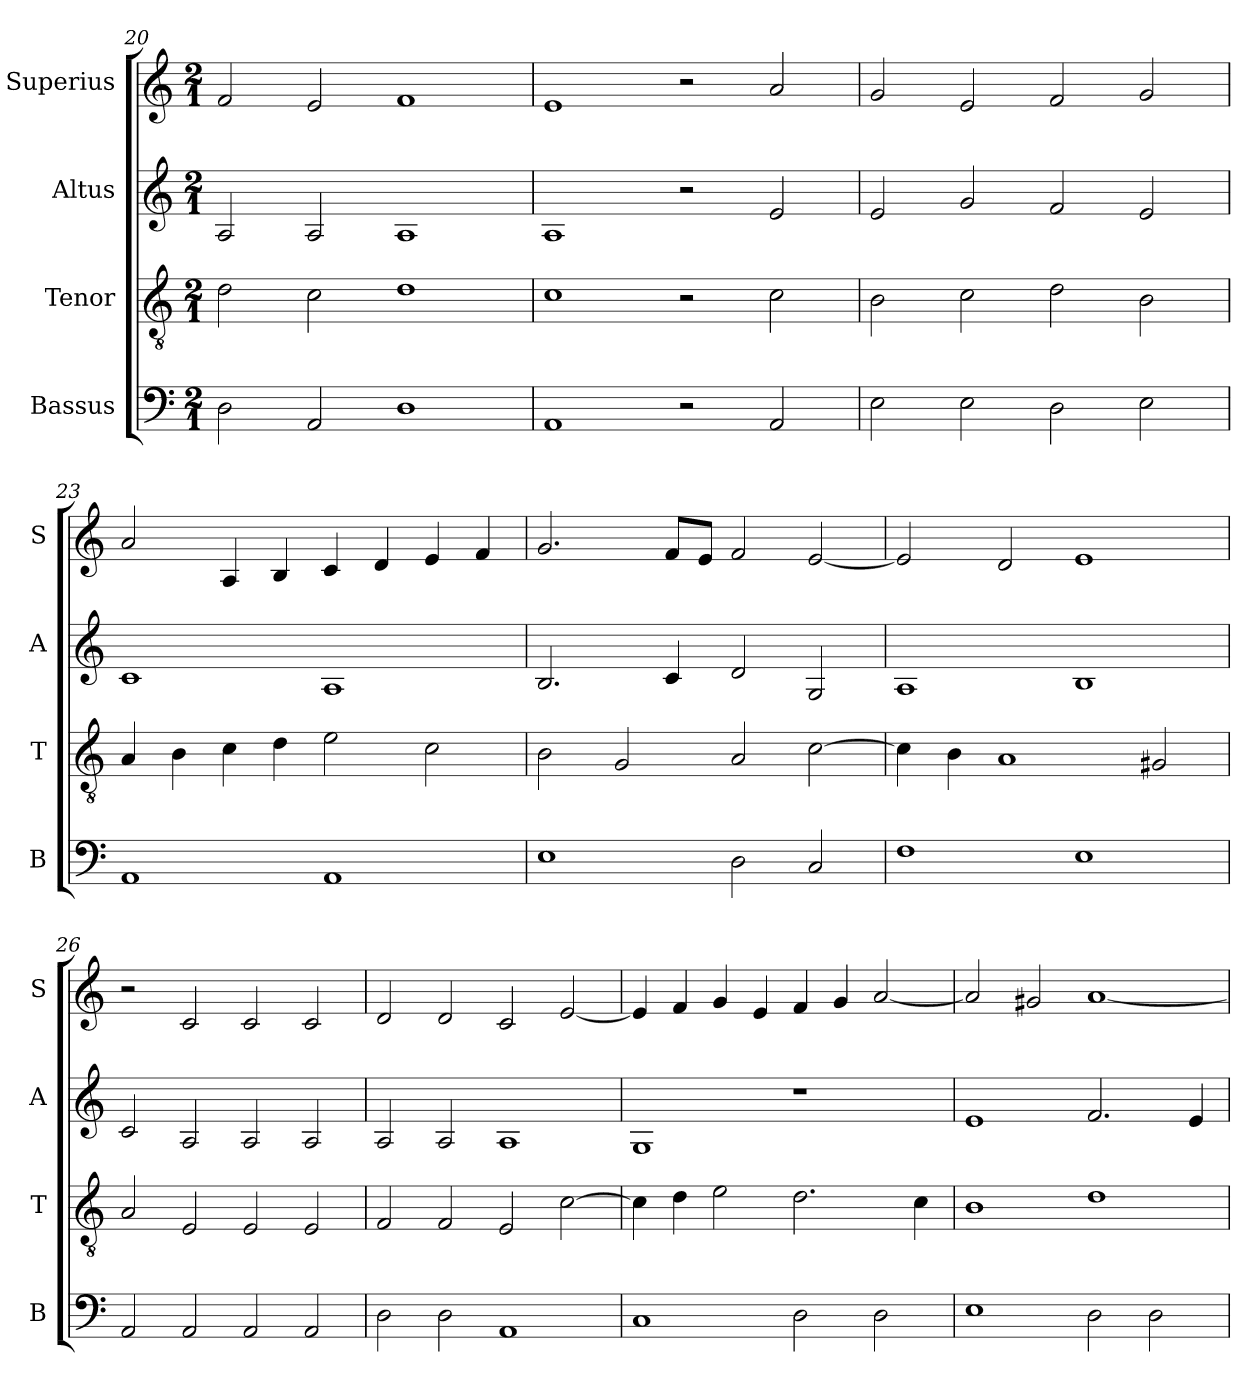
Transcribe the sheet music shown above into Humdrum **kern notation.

**kern	**kern	**kern	**kern
*part4	*part3	*part2	*part1
*staff4	*staff3	*staff2	*staff1
*I"Bassus	*I"Tenor	*I"Altus	*I"Superius
*I'B	*I'T	*I'A	*I'S
*clefF4	*clefGv2	*clefG2	*clefG2
*k[]	*k[]	*k[]	*k[]
*C:	*C:	*C:	*C:
*M2/1	*M2/1	*M2/1	*M2/1
=20	=20	=20	=20
2D	2d	2A	2f
2AA	2c	2A	2e
1D	1d	1A	1f
=21	=21	=21	=21
1AA	1c	1A	1e
2r	2r	2r	2r
2AA	2c	2e	2a
=22	=22	=22	=22
2E	2B	2e	2g
2E	2c	2g	2e
2D	2d	2f	2f
2E	2B	2e	2g
=23	=23	=23	=23
1AA	4A	1c	2a
.	4B	.	.
.	4c	.	4A
.	4d	.	4B
1AA	2e	1A	4c
.	.	.	4d
.	2c	.	4e
.	.	.	4f
=24	=24	=24	=24
1E	2B	2.B	2.g
.	2G	.	.
.	.	4c	8fL
.	.	.	8eJ
2D	2A	2d	2f
2C	[2c	2G	[2e
=25	=25	=25	=25
1F	4c]	1A	2e]
.	4B	.	.
.	1A	.	2d
1E	.	1B	1e
.	2G#X	.	.
=26	=26	=26	=26
2AA	2A	2c	2r
2AA	2E	2A	2c
2AA	2E	2A	2c
2AA	2E	2A	2c
=27	=27	=27	=27
2D	2F	2A	2d
2D	2F	2A	2d
1AA	2E	1A	2c
.	[2c	.	[2e
=28	=28	=28	=28
1C	4c]	1G	4e]
.	4d	.	4f
.	2e	.	4g
.	.	.	4e
2D	2.d	1r	4f
.	.	.	4g
2D	.	.	[2a
.	4c	.	.
=29	=29	=29	=29
1E	1B	1e	2a]
.	.	.	2g#X
2D	1d	2.f	[1a
2D	.	.	.
.	.	4e	.
=	=	=	=
*-	*-	*-	*-
